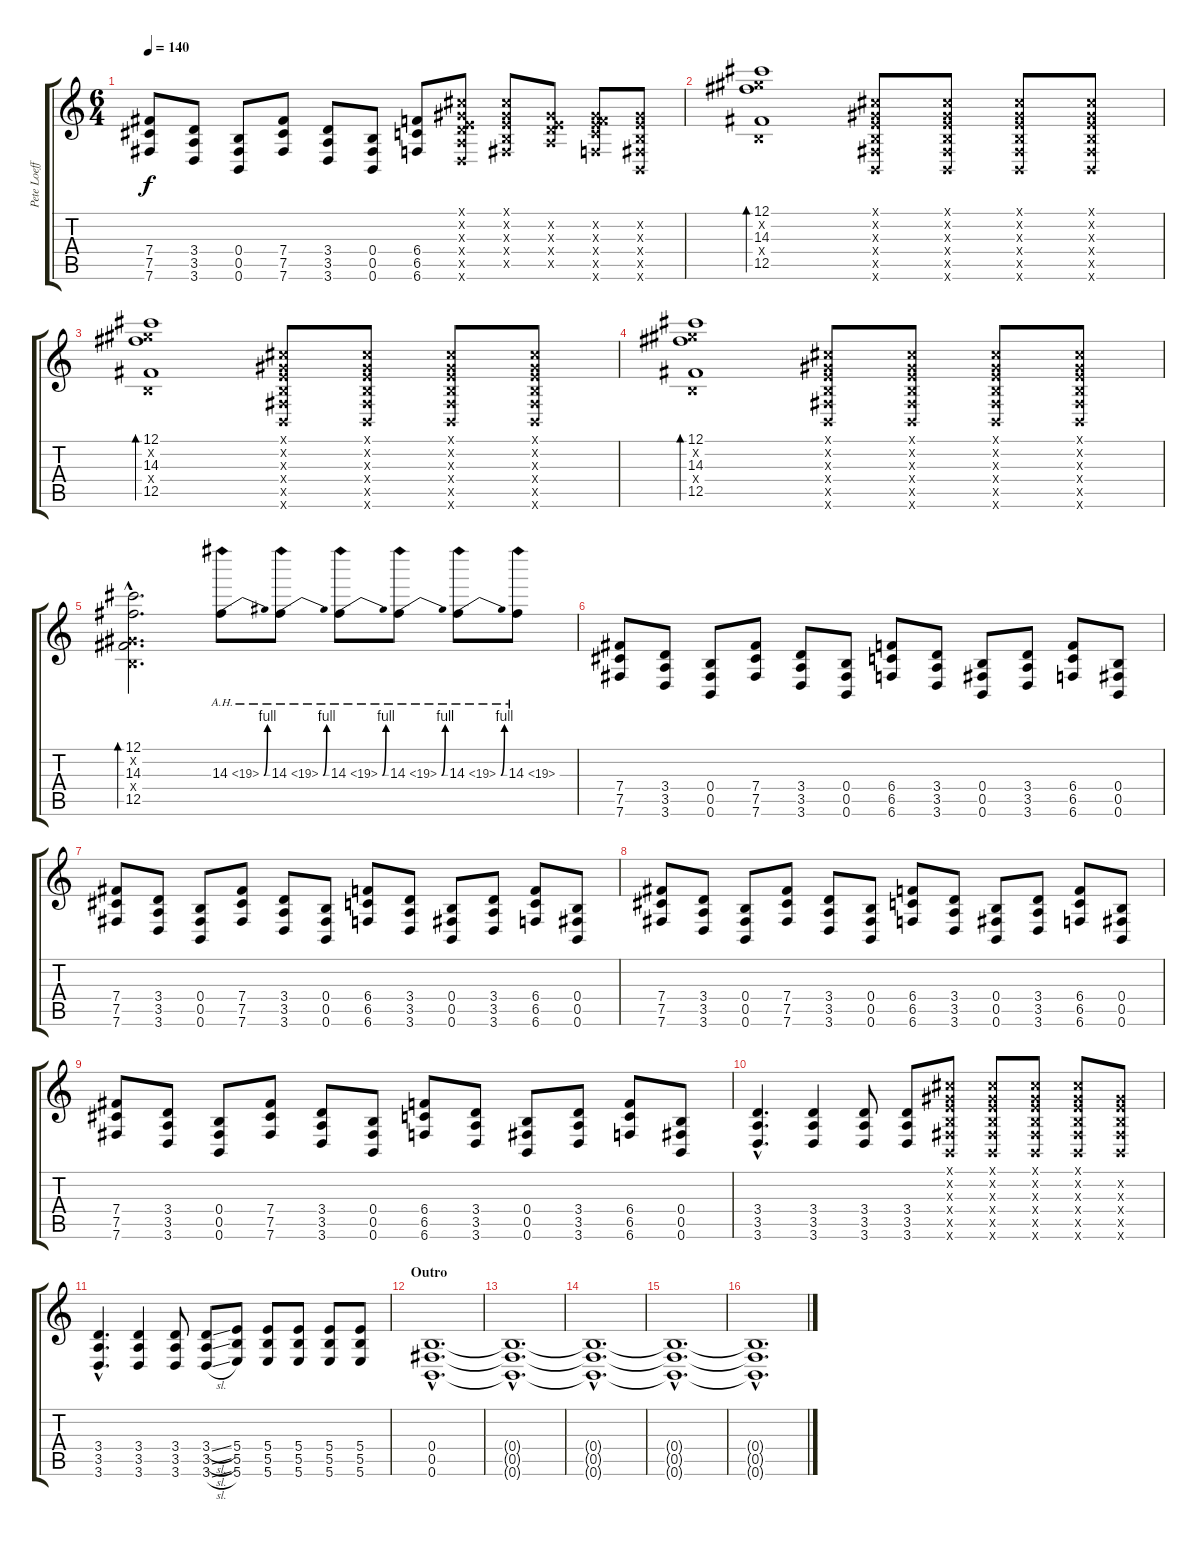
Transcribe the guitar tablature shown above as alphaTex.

\track ("Pete Loeffler - Distortion Guitar" "Pete Loeff") {instrument overdrivenguitar}
\staff {score tabs}
\tuning (Db4 Ab3 E3 B2 Gb2 B1) {hide}
\ts (6 4)
\tempo 140
\clef g2
\ks c
(7.4 7.5 7.6).8{dy f} (3.4 3.5 3.6).8 (0.4 0.5 0.6).8 (7.4 7.5 7.6).8 (3.4 3.5 3.6).8 (0.4 0.5 0.6).8 (6.4 6.5 6.6).8 (0.1{x} 0.2{x} 0.3{x} 3.4{x} 3.5{x} 3.6{x}).8 (0.1{x} 0.2{x} 0.3{x} 0.4{x} 0.5{x}).8 (0.2{x} 0.3{x} 3.4{x} 3.5{x}).8 (0.2{x} 0.3{x} 6.4{x} 6.5{x} 6.6{x}).8 (0.2{x} 0.3{x} 0.4{x} 0.5{x} 0.6{x}).8 |
(12.1 12.2{x} 14.3 0.4{x} 12.5).1{bd 60} (0.1{x} 0.2{x} 0.3{x} 0.4{x} 0.5{x} 0.6{x}).8 (0.1{x} 0.2{x} 0.3{x} 0.4{x} 0.5{x} 0.6{x}).8 (0.1{x} 0.2{x} 0.3{x} 0.4{x} 0.5{x} 0.6{x}).8 (0.1{x} 0.2{x} 0.3{x} 0.4{x} 0.5{x} 0.6{x}).8 |
(12.1 12.2{x} 14.3 0.4{x} 12.5).1{bd 60} (0.1{x} 0.2{x} 0.3{x} 0.4{x} 0.5{x} 0.6{x}).8 (0.1{x} 0.2{x} 0.3{x} 0.4{x} 0.5{x} 0.6{x}).8 (0.1{x} 0.2{x} 0.3{x} 0.4{x} 0.5{x} 0.6{x}).8 (0.1{x} 0.2{x} 0.3{x} 0.4{x} 0.5{x} 0.6{x}).8 |
(12.1 12.2{x} 14.3 0.4{x} 12.5).1{bd 60} (0.1{x} 0.2{x} 0.3{x} 0.4{x} 0.5{x} 0.6{x}).8 (0.1{x} 0.2{x} 0.3{x} 0.4{x} 0.5{x} 0.6{x}).8 (0.1{x} 0.2{x} 0.3{x} 0.4{x} 0.5{x} 0.6{x}).8 (0.1{x} 0.2{x} 0.3{x} 0.4{x} 0.5{x} 0.6{x}).8 |
(12.1{hac} 0.2{hac x} 14.3{hac} 0.4{hac x} 12.5{hac}).2{d bd 60} 14.3{be (bend 0 0 60 4) ah 5}.8 14.3{be (bend 0 0 60 4) ah 5}.8 14.3{be (bend 0 0 60 4) ah 5}.8 14.3{be (bend 0 0 60 4) ah 5}.8 14.3{be (bend 0 0 60 4) ah 5}.8 14.3{ah 5}.8 |
(7.4 7.5 7.6).8 (3.4 3.5 3.6).8 (0.4 0.5 0.6).8 (7.4 7.5 7.6).8 (3.4 3.5 3.6).8 (0.4 0.5 0.6).8 (6.4 6.5 6.6).8 (3.4 3.5 3.6).8 (0.4 0.5 0.6).8 (3.4 3.5 3.6).8 (6.4 6.5 6.6).8 (0.4 0.5 0.6).8 |
(7.4 7.5 7.6).8 (3.4 3.5 3.6).8 (0.4 0.5 0.6).8 (7.4 7.5 7.6).8 (3.4 3.5 3.6).8 (0.4 0.5 0.6).8 (6.4 6.5 6.6).8 (3.4 3.5 3.6).8 (0.4 0.5 0.6).8 (3.4 3.5 3.6).8 (6.4 6.5 6.6).8 (0.4 0.5 0.6).8 |
(7.4 7.5 7.6).8 (3.4 3.5 3.6).8 (0.4 0.5 0.6).8 (7.4 7.5 7.6).8 (3.4 3.5 3.6).8 (0.4 0.5 0.6).8 (6.4 6.5 6.6).8 (3.4 3.5 3.6).8 (0.4 0.5 0.6).8 (3.4 3.5 3.6).8 (6.4 6.5 6.6).8 (0.4 0.5 0.6).8 |
(7.4 7.5 7.6).8 (3.4 3.5 3.6).8 (0.4 0.5 0.6).8 (7.4 7.5 7.6).8 (3.4 3.5 3.6).8 (0.4 0.5 0.6).8 (6.4 6.5 6.6).8 (3.4 3.5 3.6).8 (0.4 0.5 0.6).8 (3.4 3.5 3.6).8 (6.4 6.5 6.6).8 (0.4 0.5 0.6).8 |
(3.4{hac} 3.5{hac} 3.6{hac}).4{d} (3.4 3.5 3.6).4 (3.4 3.5 3.6).8 (3.4 3.5 3.6).8 (0.1{x} 0.2{x} 0.3{x} 0.4{x} 0.5{x} 0.6{x}).8 (0.1{x} 0.2{x} 0.3{x} 0.4{x} 0.5{x} 0.6{x}).8 (0.1{x} 0.2{x} 0.3{x} 0.4{x} 0.5{x} 0.6{x}).8 (0.1{x} 0.2{x} 0.3{x} 0.4{x} 0.5{x} 0.6{x}).8 (0.2{x} 0.3{x} 0.4{x} 0.5{x} 0.6{x}).8 |
(3.4{hac} 3.5{hac} 3.6{hac}).4{d} (3.4 3.5 3.6).4 (3.4 3.5 3.6).8 (3.4{sl} 3.5{sl} 3.6{sl}).8 (5.4 5.5 5.6).8 (5.4 5.5 5.6).8 (5.4 5.5 5.6).8 (5.4 5.5 5.6).8 (5.4 5.5 5.6).8 |
\section ("" "Outro")
(0.4{hac} 0.5{hac} 0.6{hac}).1{d} |
(0.4{hac t} 0.5{hac t} 0.6{hac t}).1{d} |
(0.4{hac t} 0.5{hac t} 0.6{hac t}).1{d} |
(0.4{hac t} 0.5{hac t} 0.6{hac t}).1{d volume 6} |
(0.4{hac t} 0.5{hac t} 0.6{hac t}).1{d}
